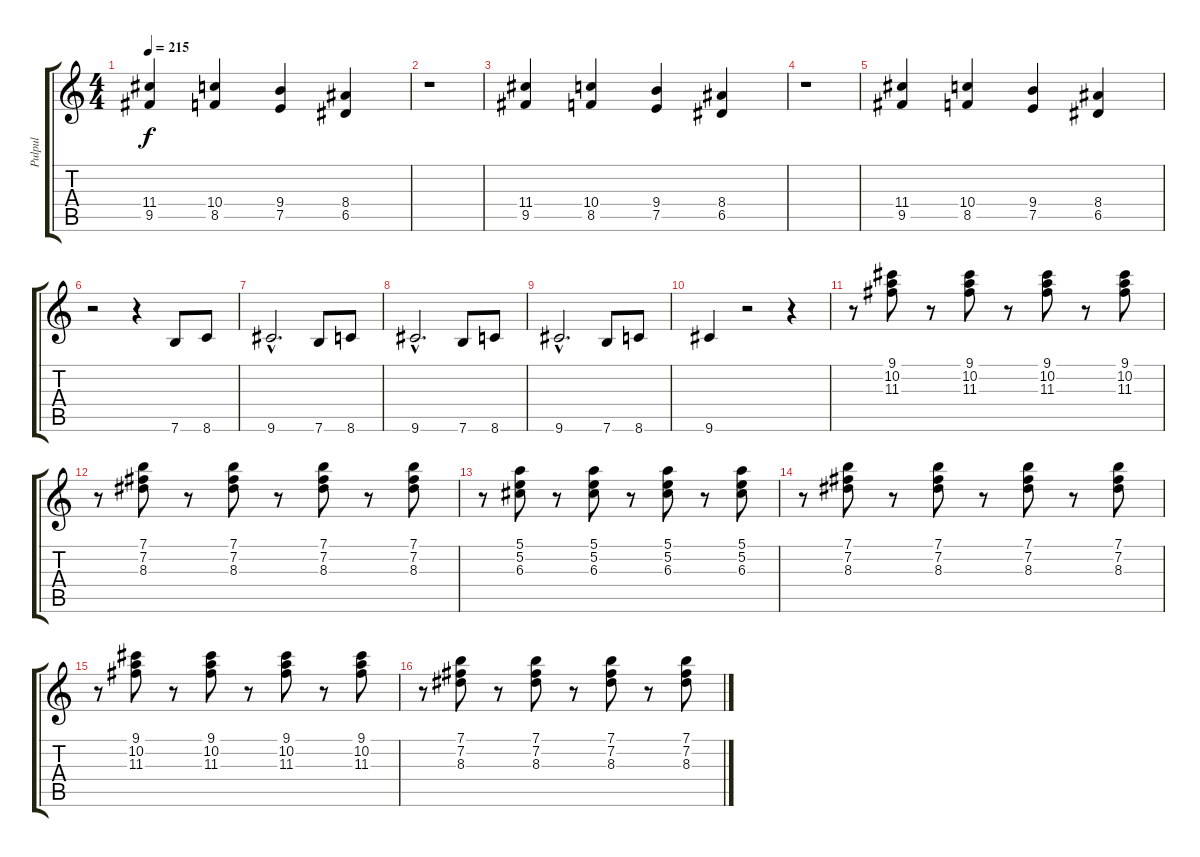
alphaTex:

\track ("Pulpul" "Pulpul") {instrument distortionguitar}
\staff {score tabs}
\tuning (E4 B3 G3 D3 A2 E2) {hide}
\ts (4 4)
\tempo 215
\clef g2
\ks c
(11.4 9.5).4{dy f instrument distortionguitar} (10.4 8.5).4 (9.4 7.5).4 (8.4 6.5).4 |
r.1 |
(11.4 9.5).4 (10.4 8.5).4 (9.4 7.5).4 (8.4 6.5).4 |
r.1 |
(11.4 9.5).4 (10.4 8.5).4 (9.4 7.5).4 (8.4 6.5).4 |
r.2{volume 13} r.4 7.6.8 8.6.8 |
9.6{hac}.2{d} 7.6.8 8.6.8 |
9.6{hac}.2{d} 7.6.8 8.6.8 |
9.6{hac}.2{d} 7.6.8 8.6.8 |
9.6.4 r.2 r.4 |
r.8{volume 10 instrument electricguitarclean} (9.1 10.2 11.3).8 r.8 (9.1 10.2 11.3).8 r.8 (9.1 10.2 11.3).8 r.8 (9.1 10.2 11.3).8 |
r.8 (7.1 7.2 8.3).8 r.8 (7.1 7.2 8.3).8 r.8 (7.1 7.2 8.3).8 r.8 (7.1 7.2 8.3).8 |
r.8 (5.1 5.2 6.3).8 r.8 (5.1 5.2 6.3).8 r.8 (5.1 5.2 6.3).8 r.8 (5.1 5.2 6.3).8 |
r.8 (7.1 7.2 8.3).8 r.8 (7.1 7.2 8.3).8 r.8 (7.1 7.2 8.3).8 r.8 (7.1 7.2 8.3).8 |
r.8 (9.1 10.2 11.3).8 r.8 (9.1 10.2 11.3).8 r.8 (9.1 10.2 11.3).8 r.8 (9.1 10.2 11.3).8 |
r.8 (7.1 7.2 8.3).8 r.8 (7.1 7.2 8.3).8 r.8 (7.1 7.2 8.3).8 r.8 (7.1 7.2 8.3).8
